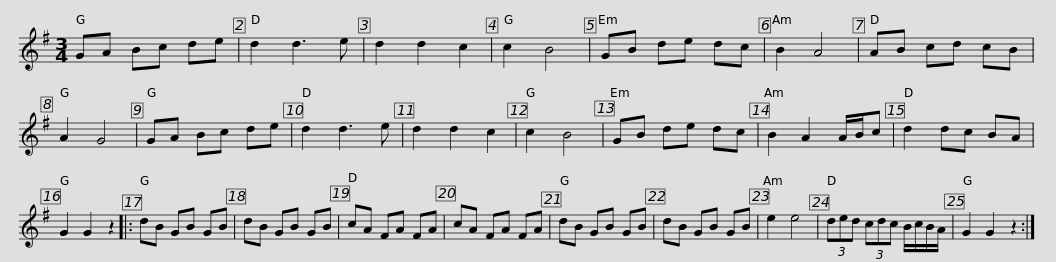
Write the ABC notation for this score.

X:1
L:1/8
M:3/4
I:linebreak $
K:G
V:1 treble
V:1
 GA Bc de | d2 d3 e | d2 d2 c2 | c2 B4 | GB de dc | %5
 B2 A4 | AB cd cB | A2 G4 | GA Bc de | d2 d3 e |$ %10
 d2 d2 c2 | c2 B4 | GB de dc | B2 A2 A/B/c | d2 dc BA | %15
 G2 G2 z2 |: dB GB GB | dB GB GB | cA FA FA |$ cA FA FA | %20
 dB GB GB | dB GB GB | e2 e4 | (3ded (3cdc B/c/B/A/ | G2 G2 z2 :| %25
